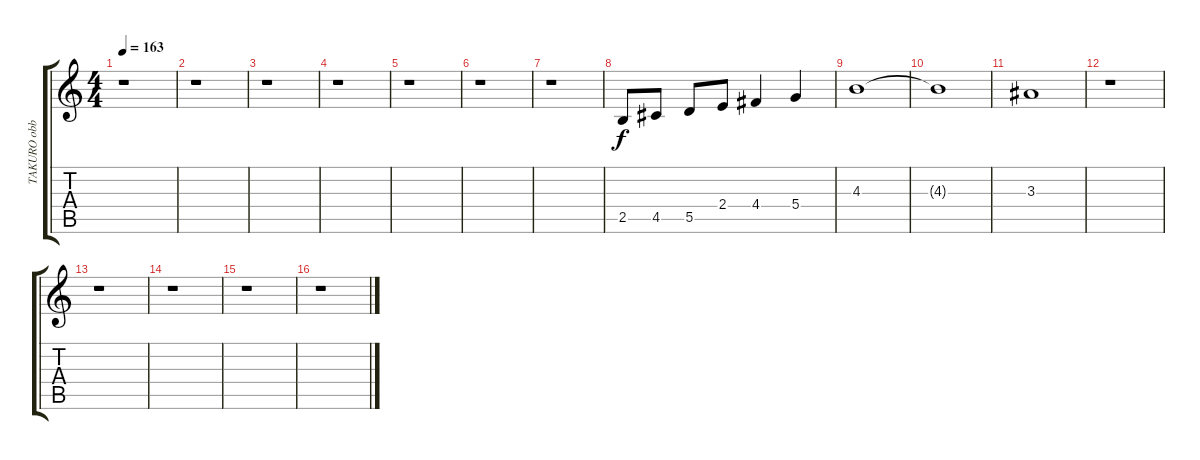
\track ("TAKURO obbligato" "TAKURO obb") {instrument distortionguitar}
\staff {score tabs}
\tuning (E4 B3 G3 D3 A2 E2) {hide}
\ts (4 4)
\tempo 163
\clef g2
\ks c
r.1{dy f} |
r.1 |
r.1 |
r.1 |
r.1 |
r.1 |
r.1 |
2.5.8 4.5.8 5.5.8 2.4.8 4.4.4 5.4.4 |
4.3.1 |
4.3{t}.1 |
3.3.1 |
r.1 |
r.1 |
r.1 |
r.1 |
r.1
